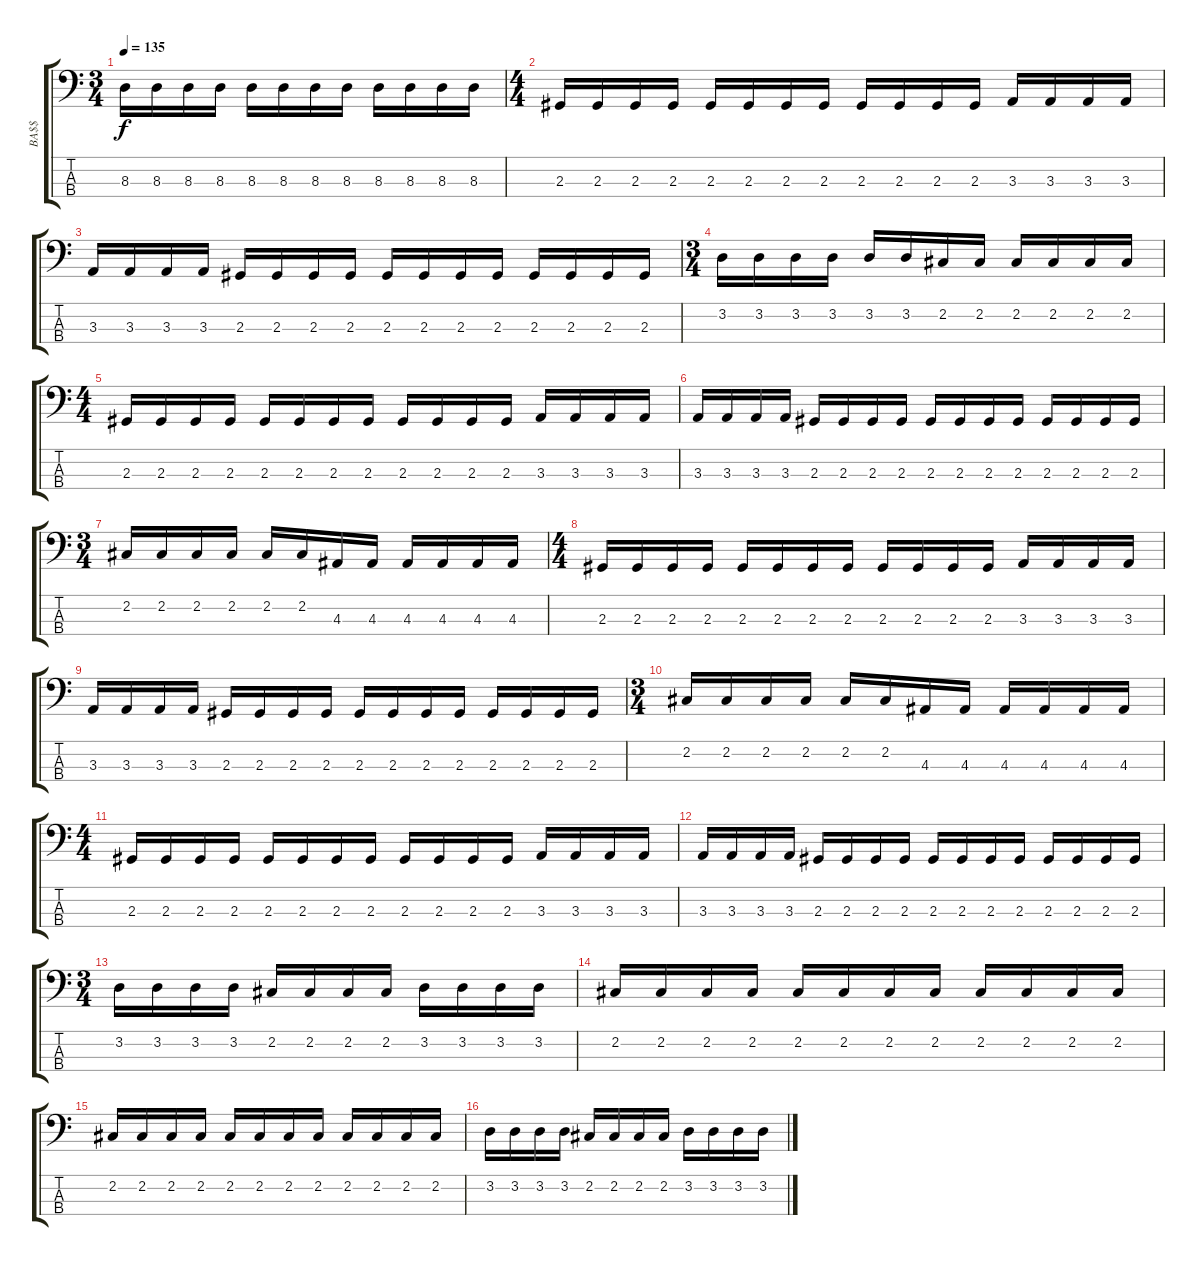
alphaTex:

\track ("BA$$" "BA$$") {instrument electricbassfinger}
\staff {score tabs}
\tuning (E2 B1 Gb1 Db1) {hide}
\ts (3 4)
\tempo 135
\clef f4
\ks c
8.3.16{dy f} 8.3.16 8.3.16 8.3.16 8.3.16 8.3.16 8.3.16 8.3.16 8.3.16 8.3.16 8.3.16 8.3.16 |
\ts (4 4)
2.3.16 2.3.16 2.3.16 2.3.16 2.3.16 2.3.16 2.3.16 2.3.16 2.3.16 2.3.16 2.3.16 2.3.16 3.3.16 3.3.16 3.3.16 3.3.16 |
3.3.16 3.3.16 3.3.16 3.3.16 2.3.16 2.3.16 2.3.16 2.3.16 2.3.16 2.3.16 2.3.16 2.3.16 2.3.16 2.3.16 2.3.16 2.3.16 |
\ts (3 4)
3.2.16 3.2.16 3.2.16 3.2.16 3.2.16 3.2.16 2.2.16 2.2.16 2.2.16 2.2.16 2.2.16 2.2.16 |
\ts (4 4)
2.3.16 2.3.16 2.3.16 2.3.16 2.3.16 2.3.16 2.3.16 2.3.16 2.3.16 2.3.16 2.3.16 2.3.16 3.3.16 3.3.16 3.3.16 3.3.16 |
3.3.16 3.3.16 3.3.16 3.3.16 2.3.16 2.3.16 2.3.16 2.3.16 2.3.16 2.3.16 2.3.16 2.3.16 2.3.16 2.3.16 2.3.16 2.3.16 |
\ts (3 4)
2.2.16 2.2.16 2.2.16 2.2.16 2.2.16 2.2.16 4.3.16 4.3.16 4.3.16 4.3.16 4.3.16 4.3.16 |
\ts (4 4)
2.3.16 2.3.16 2.3.16 2.3.16 2.3.16 2.3.16 2.3.16 2.3.16 2.3.16 2.3.16 2.3.16 2.3.16 3.3.16 3.3.16 3.3.16 3.3.16 |
3.3.16 3.3.16 3.3.16 3.3.16 2.3.16 2.3.16 2.3.16 2.3.16 2.3.16 2.3.16 2.3.16 2.3.16 2.3.16 2.3.16 2.3.16 2.3.16 |
\ts (3 4)
2.2.16 2.2.16 2.2.16 2.2.16 2.2.16 2.2.16 4.3.16 4.3.16 4.3.16 4.3.16 4.3.16 4.3.16 |
\ts (4 4)
2.3.16 2.3.16 2.3.16 2.3.16 2.3.16 2.3.16 2.3.16 2.3.16 2.3.16 2.3.16 2.3.16 2.3.16 3.3.16 3.3.16 3.3.16 3.3.16 |
3.3.16 3.3.16 3.3.16 3.3.16 2.3.16 2.3.16 2.3.16 2.3.16 2.3.16 2.3.16 2.3.16 2.3.16 2.3.16 2.3.16 2.3.16 2.3.16 |
\ts (3 4)
3.2.16 3.2.16 3.2.16 3.2.16 2.2.16 2.2.16 2.2.16 2.2.16 3.2.16 3.2.16 3.2.16 3.2.16 |
2.2.16 2.2.16 2.2.16 2.2.16 2.2.16 2.2.16 2.2.16 2.2.16 2.2.16 2.2.16 2.2.16 2.2.16 |
2.2.16 2.2.16 2.2.16 2.2.16 2.2.16 2.2.16 2.2.16 2.2.16 2.2.16 2.2.16 2.2.16 2.2.16 |
3.2.16 3.2.16 3.2.16 3.2.16 2.2.16 2.2.16 2.2.16 2.2.16 3.2.16 3.2.16 3.2.16 3.2.16
